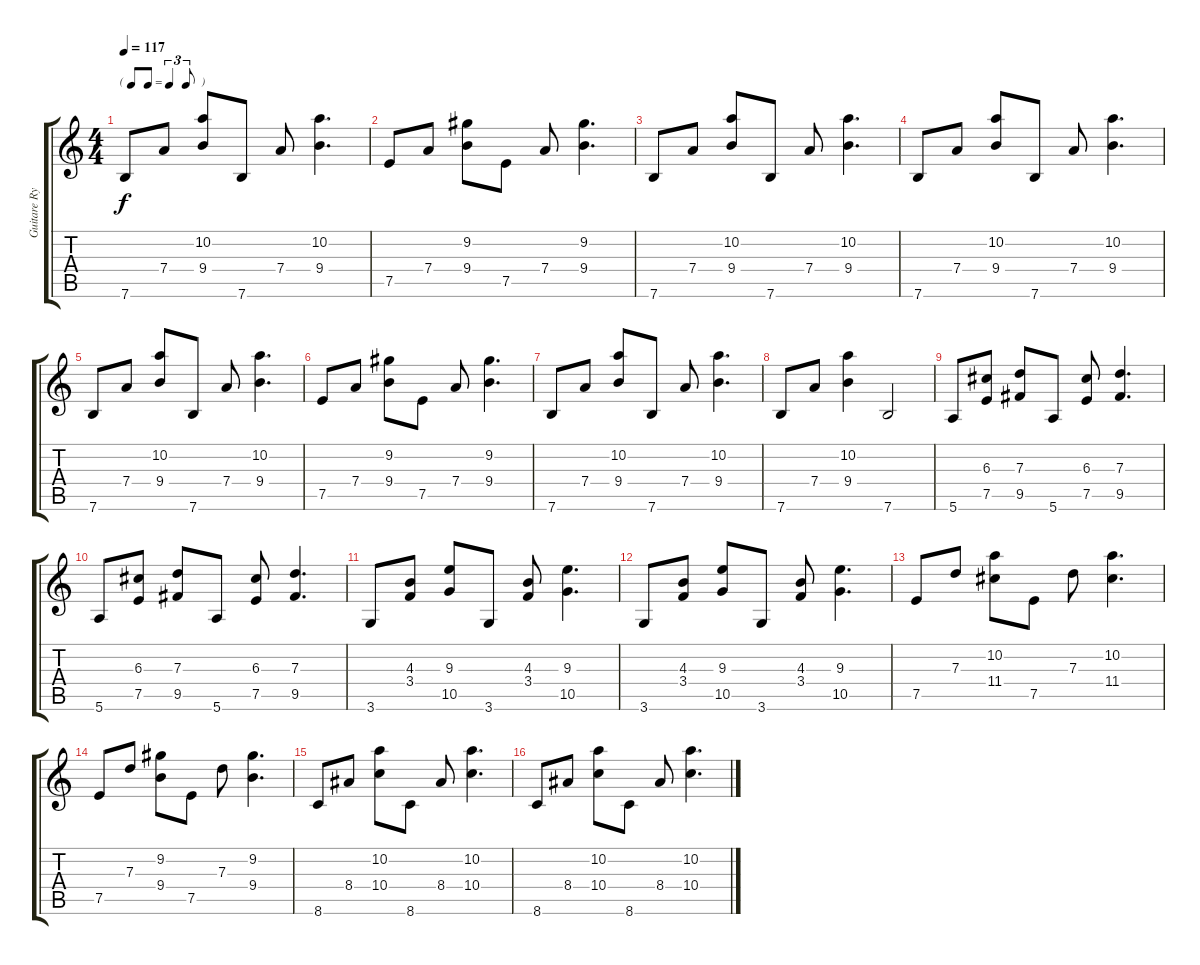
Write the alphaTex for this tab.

\track ("Guitare Rythm Tapping" "Guitare Ry") {instrument electricguitarjazz}
\staff {score tabs}
\tuning (E4 B3 G3 D3 A2 E2) {hide}
\ts (4 4)
\tf triplet8th
\tempo 117
\clef g2
\ks c
7.6.8{dy f} 7.4.8 (10.2 9.4).8 7.6.8 7.4.8 (10.2 9.4).4{d} |
7.5.8 7.4.8 (9.2 9.4).8 7.5.8 7.4.8 (9.2 9.4).4{d} |
7.6.8 7.4.8 (10.2 9.4).8 7.6.8 7.4.8 (10.2 9.4).4{d} |
7.6.8 7.4.8 (10.2 9.4).8 7.6.8 7.4.8 (10.2 9.4).4{d} |
7.6.8 7.4.8 (10.2 9.4).8 7.6.8 7.4.8 (10.2 9.4).4{d} |
7.5.8 7.4.8 (9.2 9.4).8 7.5.8 7.4.8 (9.2 9.4).4{d} |
7.6.8 7.4.8 (10.2 9.4).8 7.6.8 7.4.8 (10.2 9.4).4{d} |
7.6.8 7.4.8 (10.2 9.4).4 7.6.2 |
5.6.8 (6.3 7.5).8 (7.3 9.5).8 5.6.8 (6.3 7.5).8 (7.3 9.5).4{d} |
5.6.8 (6.3 7.5).8 (7.3 9.5).8 5.6.8 (6.3 7.5).8 (7.3 9.5).4{d} |
3.6.8 (4.3 3.4).8 (9.3 10.5).8 3.6.8 (4.3 3.4).8 (9.3 10.5).4{d} |
3.6.8 (4.3 3.4).8 (9.3 10.5).8 3.6.8 (4.3 3.4).8 (9.3 10.5).4{d} |
7.5.8 7.3.8 (10.2 11.4).8 7.5.8 7.3.8 (10.2 11.4).4{d} |
7.5.8 7.3.8 (9.2 9.4).8 7.5.8 7.3.8 (9.2 9.4).4{d} |
8.6.8 8.4.8 (10.2 10.4).8 8.6.8 8.4.8 (10.2 10.4).4{d} |
8.6.8 8.4.8 (10.2 10.4).8 8.6.8 8.4.8 (10.2 10.4).4{d}
